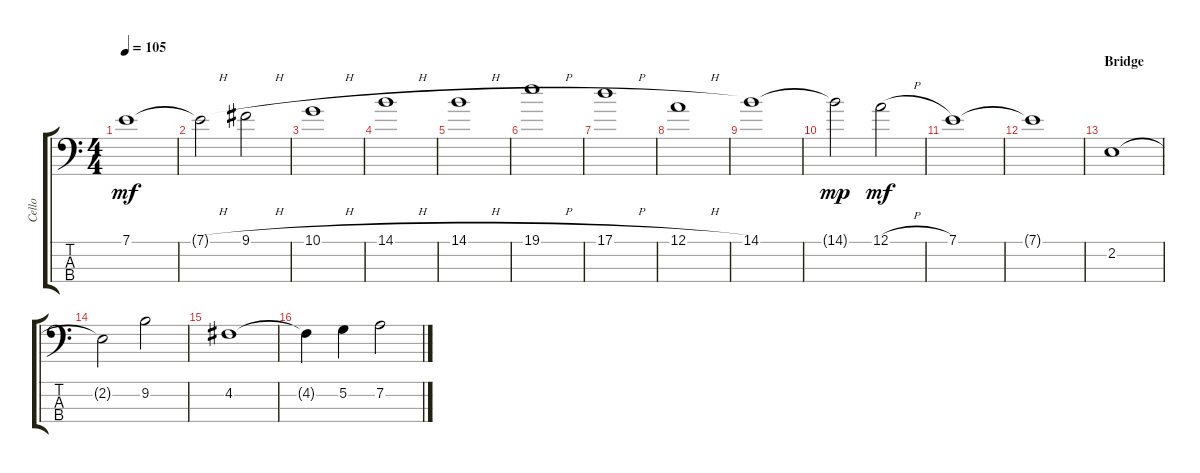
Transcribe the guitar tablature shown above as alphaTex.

\track ("Cello" "Cello") {instrument cello}
\staff {score tabs}
\tuning (A3 D3 G2 C2) {hide}
\ts (4 4)
\tempo 105
\clef f4
\ks c
7.1.1{dy mf} |
7.1{h t}.2 9.1{h}.2 |
10.1{h}.1 |
14.1{h}.1 |
14.1{h}.1 |
19.1{h}.1 |
17.1{h}.1 |
12.1{h}.1 |
14.1.1 |
14.1{t}.2{dy mp} 12.1{h}.2{dy mf} |
7.1.1 |
7.1{t}.1 |
\section ("" "Bridge")
2.2.1 |
2.2{t}.2 9.2.2 |
4.2.1 |
4.2{t}.4 5.2.4 7.2.2
